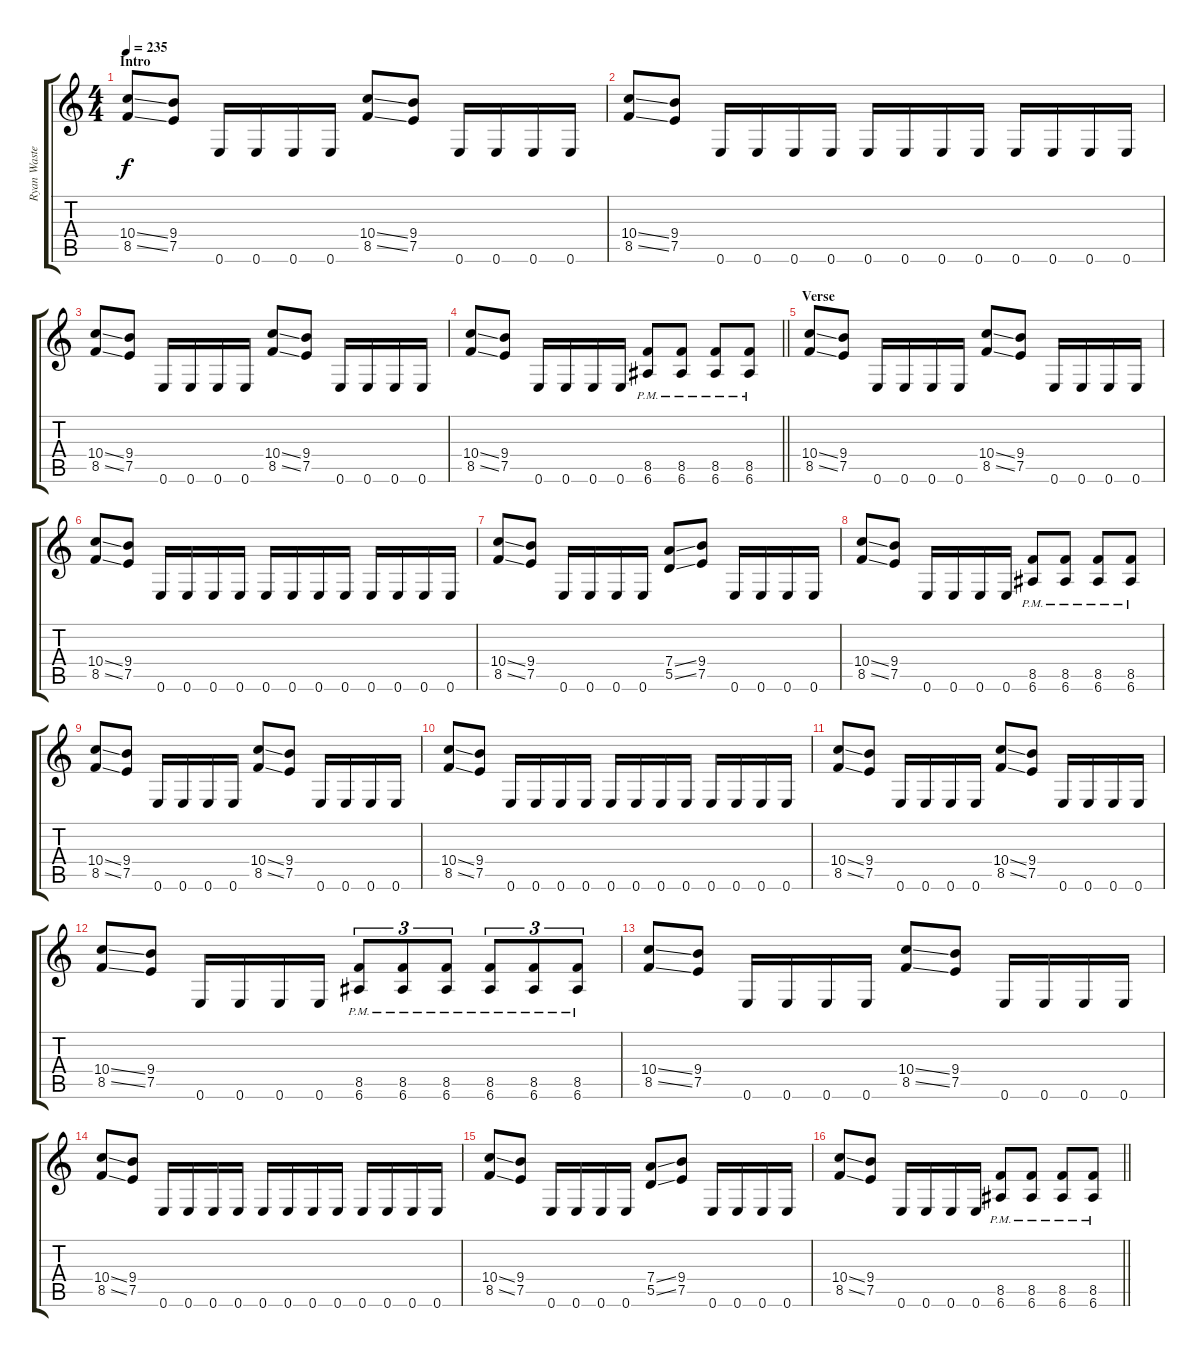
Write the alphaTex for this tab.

\track ("Ryan Waste (Left)" "Ryan Waste") {instrument distortionguitar}
\staff {score tabs}
\tuning (E4 B3 G3 D3 A2 E2) {hide}
\ts (4 4)
\section ("" "Intro")
\tempo 235
\clef g2
\ks c
(10.4{ss} 8.5{ss}).8{dy f instrument distortionguitar} (9.4 7.5).8 0.6.16 0.6.16 0.6.16 0.6.16 (10.4{ss} 8.5{ss}).8 (9.4 7.5).8 0.6.16 0.6.16 0.6.16 0.6.16 |
(10.4{ss} 8.5{ss}).8 (9.4 7.5).8 0.6.16 0.6.16 0.6.16 0.6.16 0.6.16 0.6.16 0.6.16 0.6.16 0.6.16 0.6.16 0.6.16 0.6.16 |
(10.4{ss} 8.5{ss}).8 (9.4 7.5).8 0.6.16 0.6.16 0.6.16 0.6.16 (10.4{ss} 8.5{ss}).8 (9.4 7.5).8 0.6.16 0.6.16 0.6.16 0.6.16 |
\barLineRight lightlight
(10.4{ss} 8.5{ss}).8 (9.4 7.5).8 0.6.16 0.6.16 0.6.16 0.6.16 (8.5{pm} 6.6{pm}).8 (8.5{pm} 6.6{pm}).8 (8.5{pm} 6.6{pm}).8 (8.5{pm} 6.6{pm}).8 |
\section ("" "Verse")
(10.4{ss} 8.5{ss}).8 (9.4 7.5).8 0.6.16 0.6.16 0.6.16 0.6.16 (10.4{ss} 8.5{ss}).8 (9.4 7.5).8 0.6.16 0.6.16 0.6.16 0.6.16 |
(10.4{ss} 8.5{ss}).8 (9.4 7.5).8 0.6.16 0.6.16 0.6.16 0.6.16 0.6.16 0.6.16 0.6.16 0.6.16 0.6.16 0.6.16 0.6.16 0.6.16 |
(10.4{ss} 8.5{ss}).8 (9.4 7.5).8 0.6.16 0.6.16 0.6.16 0.6.16 (7.4{ss} 5.5{ss}).8 (9.4 7.5).8 0.6.16 0.6.16 0.6.16 0.6.16 |
(10.4{ss} 8.5{ss}).8 (9.4 7.5).8 0.6.16 0.6.16 0.6.16 0.6.16 (8.5{pm} 6.6{pm}).8 (8.5{pm} 6.6{pm}).8 (8.5{pm} 6.6{pm}).8 (8.5{pm} 6.6{pm}).8 |
(10.4{ss} 8.5{ss}).8 (9.4 7.5).8 0.6.16 0.6.16 0.6.16 0.6.16 (10.4{ss} 8.5{ss}).8 (9.4 7.5).8 0.6.16 0.6.16 0.6.16 0.6.16 |
(10.4{ss} 8.5{ss}).8 (9.4 7.5).8 0.6.16 0.6.16 0.6.16 0.6.16 0.6.16 0.6.16 0.6.16 0.6.16 0.6.16 0.6.16 0.6.16 0.6.16 |
(10.4{ss} 8.5{ss}).8 (9.4 7.5).8 0.6.16 0.6.16 0.6.16 0.6.16 (10.4{ss} 8.5{ss}).8 (9.4 7.5).8 0.6.16 0.6.16 0.6.16 0.6.16 |
(10.4{ss} 8.5{ss}).8 (9.4 7.5).8 0.6.16 0.6.16 0.6.16 0.6.16 (8.5{pm} 6.6{pm}).8{tu (3 2)} (8.5{pm} 6.6{pm}).8{tu (3 2)} (8.5{pm} 6.6{pm}).8{tu (3 2)} (8.5{pm} 6.6{pm}).8{tu (3 2)} (8.5{pm} 6.6{pm}).8{tu (3 2)} (8.5{pm} 6.6{pm}).8{tu (3 2)} |
(10.4{ss} 8.5{ss}).8 (9.4 7.5).8 0.6.16 0.6.16 0.6.16 0.6.16 (10.4{ss} 8.5{ss}).8 (9.4 7.5).8 0.6.16 0.6.16 0.6.16 0.6.16 |
(10.4{ss} 8.5{ss}).8 (9.4 7.5).8 0.6.16 0.6.16 0.6.16 0.6.16 0.6.16 0.6.16 0.6.16 0.6.16 0.6.16 0.6.16 0.6.16 0.6.16 |
(10.4{ss} 8.5{ss}).8 (9.4 7.5).8 0.6.16 0.6.16 0.6.16 0.6.16 (7.4{ss} 5.5{ss}).8 (9.4 7.5).8 0.6.16 0.6.16 0.6.16 0.6.16 |
\barLineRight lightlight
(10.4{ss} 8.5{ss}).8 (9.4 7.5).8 0.6.16 0.6.16 0.6.16 0.6.16 (8.5{pm} 6.6{pm}).8 (8.5{pm} 6.6{pm}).8 (8.5{pm} 6.6{pm}).8 (8.5{pm} 6.6{pm}).8
